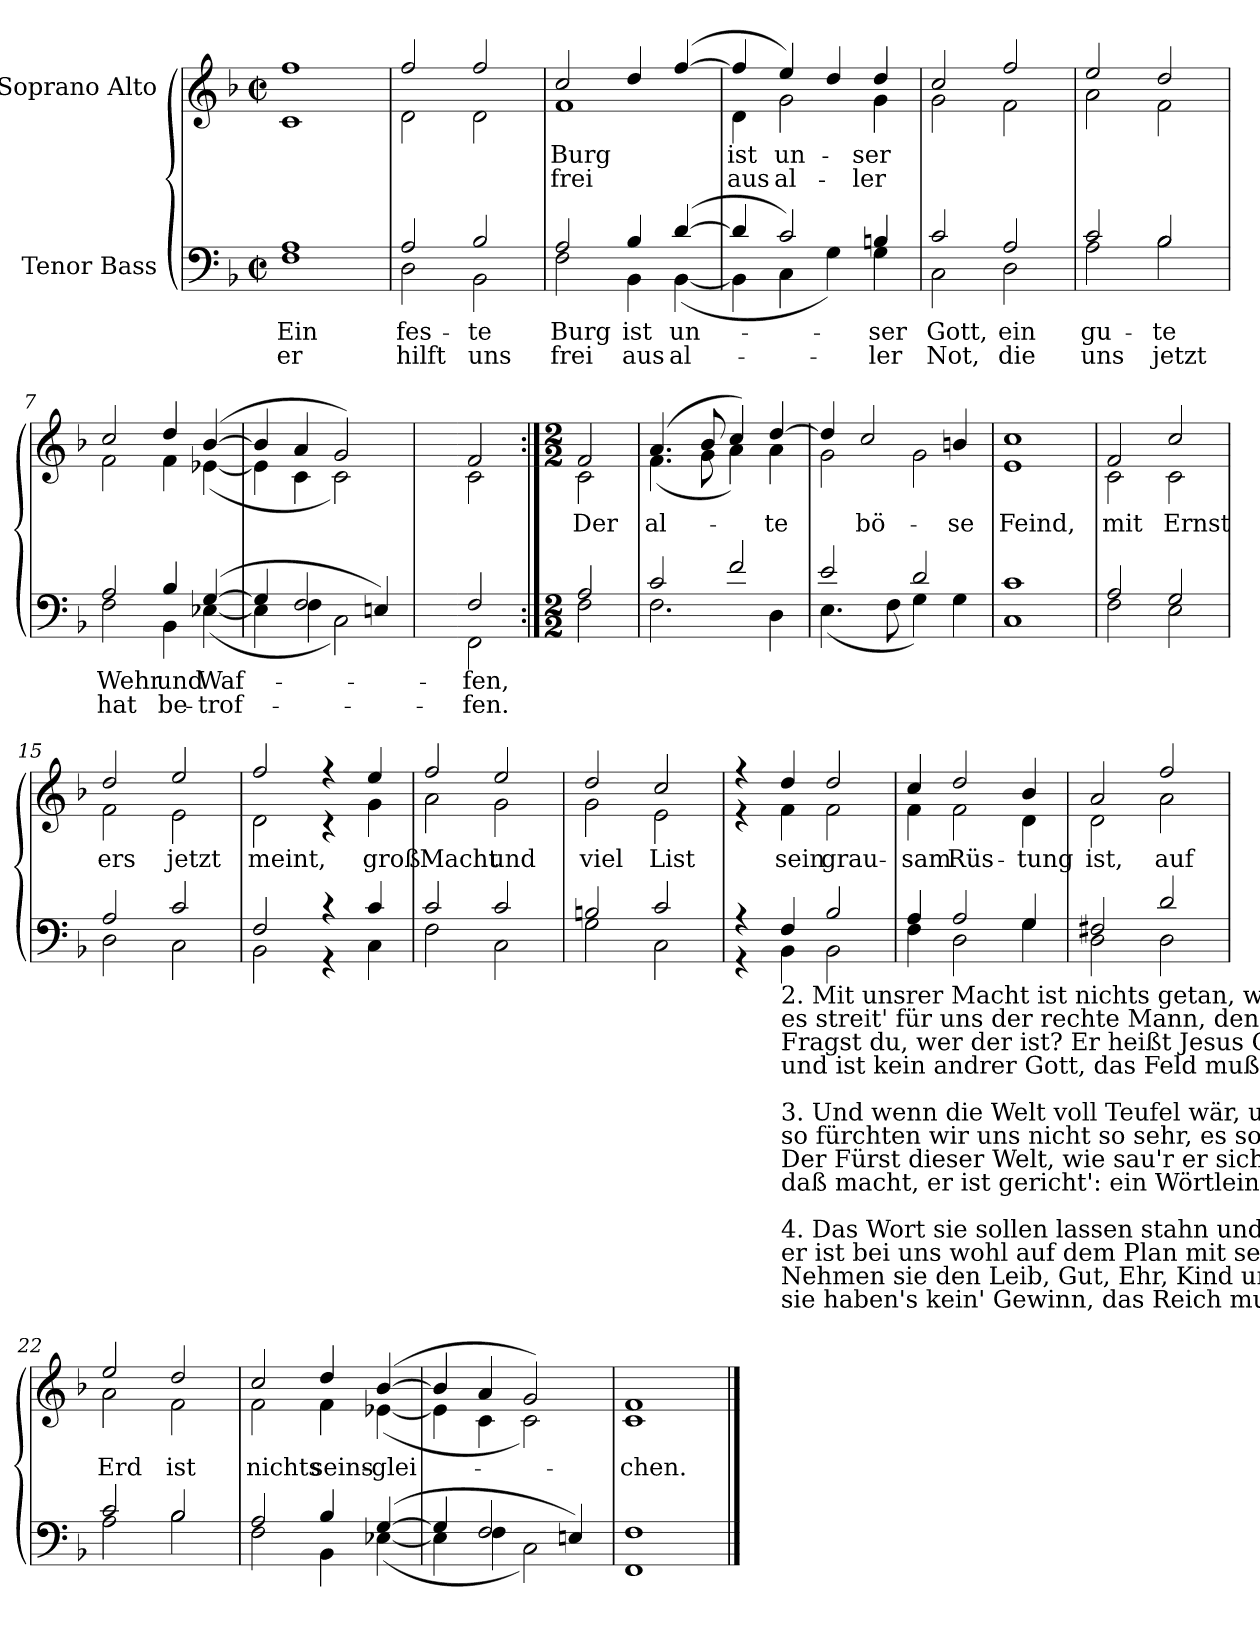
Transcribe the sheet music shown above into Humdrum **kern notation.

**kern	**text	**text	**kern	**text	**text
*part2	*part2	*part2	*part1	*part1	*part1
*staff2	*staff2	*staff2	*staff1	*staff1	*staff1
*I"Tenor Bass	*	*	*I"Soprano Alto	*	*
*clefF4	*	*	*clefG2	*	*
*k[b-]	*	*	*k[b-]	*	*
*F:	*	*	*F:	*	*
*M2/2	*	*	*M2/2	*	*
*met(c|)	*	*	*met(c|)	*	*
=1	=1	=1	=1	=1	=1
!	!	!	!LO:TX:a:cj:t=Martin Luther\n(1483-1546)	!	!
!	!	!	!LO:TX:a:cj:t=Psalm 46-1, SWV 143	!	!
!	!	!	!LO:TX:a:cj:t=Heinrich Schütz\n(1585-1672)	!	!
!	!LO:LY:a	!LO:LY:a	!	!	!
*^	*	*	*^	*	*
1A/	1F\	Ein	er	1ff/	1c\	.	.
=2	=2	=2	=2	=2	=2	=2	=2
!	!	!LO:LY:a	!LO:LY:a	!	!	!	!
2A/	2D\	fes-	-hilft	2ff/	2d\	.	.
!	!	!LO:LY:a	!LO:LY:a	!	!	!	!
2B-/	2BB-\	te	uns	2ff/	2d\	.	.
=3	=3	=3	=3	=3	=3	=3	=3
!	!	!LO:LY:a	!LO:LY:a	!	!	!LO:LY:b	!LO:LY:b
2A/	2F\	Burg	frei	2cc/	1f\	Burg	frei
!	!	!LO:LY:a	!LO:LY:a	!	!	!	!
4B-/	4BB-\	ist	aus	4dd/	.	.	.
!	!	!LO:LY:a	!LO:LY:a	!	!	!	!
(>[4d/	(<[4BB-\	un-	al-	(>[4ff/	.	.	.
=4	=4	=4	=4	=4	=4	=4	=4
!	!	!	!	!	!	!LO:LY:b	!LO:LY:b
4d/]	4BB-\]	.	.	4ff/]	4d\	ist	aus
!	!	!	!	!	!	!LO:LY:b	!LO:LY:b
2c/)	4C\	.	.	4ee/)	2g\	un-	-al-
.	4G\)	.	.	4dd/	.	.	.
!	!	!LO:LY:a	!LO:LY:a	!	!	!LO:LY:b	!LO:LY:b
4Bn/	4G\	ser	ler	4dd/	4g\	-ser	ler
=5	=5	=5	=5	=5	=5	=5	=5
!	!	!LO:LY:a	!LO:LY:a	!	!	!	!
2c/	2C\	Gott,	Not,	2cc/	2g\	.	.
!	!	!LO:LY:a	!LO:LY:a	!	!	!	!
2A/	2D\	ein	die	2ff/	2f\	.	.
=6	=6	=6	=6	=6	=6	=6	=6
!	!	!LO:LY:a	!LO:LY:a	!	!	!	!
2c/	2A\	gu-	-uns	2ee/	2a\	.	.
!	!	!LO:LY:a	!LO:LY:a	!	!	!	!
2B-/	2B-\	te	jetzt	2dd/	2f\	.	.
=7	=7	=7	=7	=7	=7	=7	=7
!	!	!LO:LY:a	!LO:LY:a	!	!	!	!
2A/	2F\	Wehr	hat	2cc/	2f\	.	.
!	!	!LO:LY:a	!LO:LY:a	!	!	!	!
4B-/	4BB-\	und	be-	4dd/	4f\	.	.
!	!	!LO:LY:a	!LO:LY:a	!	!	!	!
(>[4G/	(<[4E-X\	-Waf-	trof-	(>[4b-/	(<[4e-X\	.	.
=8	=8	=8	=8	=8	=8	=8	=8
4G/]	4E-\]	.	.	4b-/]	4e-\]	.	.
2F/	4F\	.	.	4a/	4c\	.	.
.	2C\)	.	.	2g/)	2c\)	.	.
4E/)	.	.	.	.	.	.	.
=9	=9	=9	=9	=9	=9	=9	=9
!	!	!LO:LY:a	!LO:LY:a	!	!	!	!
2F/	2FF\	fen,	fen.	2f/	2c\	.	.
!!LO:LB:g=z	!!
=10:|!	=10:|!	=10:|!	=10:|!	=10:|!	=10:|!	=10:|!	=10:|!
*M2/2	*	*	*	*M2/2	*	*	*
!	!	!	!	!	!	!LO:LY:b	!
2A/	2F\	.	.	2f/	2c\	Der	.
=11	=11	=11	=11	=11	=11	=11	=11
!	!	!	!	!	!	!LO:LY:b	!
2c/	2.F\	.	.	(>4.a/	(<4.f\	al-	.
.	.	.	.	8b-/	8g\	.	.
2f/	.	.	.	4cc/)	4a\)	.	.
!	!	!	!	!	!	!LO:LY:b	!
.	4D\	.	.	[4dd/	4a\	te	.
=12	=12	=12	=12	=12	=12	=12	=12
2e/	(<4.E\	.	.	4dd/]	2g\	.	.
!	!	!	!	!	!	!LO:LY:b	!
.	.	.	.	2cc/	.	bö-	.
.	8F\	.	.	.	.	.	.
2d/	4G\)	.	.	.	2g\	.	.
!	!	!	!	!	!	!LO:LY:b	!
.	4G\	.	.	4bn/	.	-se	.
=13	=13	=13	=13	=13	=13	=13	=13
!	!	!	!	!	!	!LO:LY:b	!
1c/	1C\	.	.	1cc/	1e\	Feind,	.
=14	=14	=14	=14	=14	=14	=14	=14
!	!	!	!	!	!	!LO:LY:b	!
2A/	2F\	.	.	2f/	2c\	mit	.
!	!	!	!	!	!	!LO:LY:b	!
2G/	2E\	.	.	2cc/	2c\	Ernst	.
=15	=15	=15	=15	=15	=15	=15	=15
!	!	!	!	!	!	!LO:LY:b	!
2A/	2D\	.	.	2dd/	2f\	ers	.
!	!	!	!	!	!	!LO:LY:b	!
2c/	2C\	.	.	2ee/	2e\	jetzt	.
=16	=16	=16	=16	=16	=16	=16	=16
!	!	!	!	!	!	!LO:LY:b	!
2F/	2BB-\	.	.	2ff/	2d\	meint,	.
4r	4r	.	.	4r	4r	.	.
!	!	!	!	!	!	!LO:LY:b	!
4c/	4C\	.	.	4ee/	4g\	groß	.
=17	=17	=17	=17	=17	=17	=17	=17
!	!	!	!	!	!	!LO:LY:b	!
2c/	2F\	.	.	2ff/	2a\	Macht	.
!	!	!	!	!	!	!LO:LY:b	!
2c/	2C\	.	.	2ee/	2g\	und	.
=18	=18	=18	=18	=18	=18	=18	=18
!	!	!	!	!	!	!LO:LY:b	!
2Bn/	2G\	.	.	2dd/	2g\	viel	.
!	!	!	!	!	!	!LO:LY:b	!
2c/	2C\	.	.	2cc/	2e\	List	.
!!LO:LB:g=z	!!
=19	=19	=19	=19	=19	=19	=19	=19
4r	4r	.	.	4r	4r	.	.
!LO:TX:b:t=2. Mit unsrer Macht ist nichts getan, wir sind gar bald verloren;\nes streit' für uns der rechte Mann, den Gott hat selbst erkoren.\nFragst du, wer der ist? Er heißt Jesus Christ, der Herr Zebaoth,\nund ist kein andrer Gott, das Feld muß er behalten.\n\n3. Und wenn die Welt voll Teufel wär, und wollt uns gar verschlingen,\nso fürchten wir uns nicht so sehr, es soll uns doch gelingen.\nDer Fürst dieser Welt, wie sau'r er sich stellt, tut er uns doch nicht;\ndaß macht, er ist gericht'&colon; ein Wörtlein kann ihn fällen.\n\n4. Das Wort sie sollen lassen stahn und kein' Dank dazu haben;\ner ist bei uns wohl auf dem Plan mit seinem Geist und Gaben.\nNehmen sie den Leib, Gut, Ehr, Kind und Weib&colon; laß fahren dahin,\nsie haben's kein' Gewinn, das Reich muß uns doch bleiben.	!	!	!	!	!	!	!
!	!	!	!	!	!	!LO:LY:b	!
4F/	4BB-\	.	.	4dd/	4f\	sein	.
!	!	!	!	!	!	!LO:LY:b	!
2B-/	2BB-\	.	.	2dd/	2f\	grau-	.
=20	=20	=20	=20	=20	=20	=20	=20
!	!	!	!	!	!	!LO:LY:b	!
4A/	4F\	.	.	4cc/	4f\	-sam	.
!	!	!	!	!	!	!LO:LY:b	!
2A/	2D\	.	.	2dd/	2f\	Rüs-	.
!	!	!	!	!	!	!LO:LY:b	!
4G/	4G\	.	.	4b-/	4d\	-tung	.
=21	=21	=21	=21	=21	=21	=21	=21
!	!	!	!	!	!	!LO:LY:b	!
2F#X/	2D\	.	.	2a/	2d\	ist,	.
!	!	!	!	!	!	!LO:LY:b	!
2d/	2D\	.	.	2ff/	2a\	auf	.
=22	=22	=22	=22	=22	=22	=22	=22
!	!	!	!	!	!	!LO:LY:b	!
2c/	2A\	.	.	2ee/	2a\	Erd	.
!	!	!	!	!	!	!LO:LY:b	!
2B-/	2B-\	.	.	2dd/	2f\	ist	.
=23	=23	=23	=23	=23	=23	=23	=23
!	!	!	!	!	!	!LO:LY:b	!
2A/	2F\	.	.	2cc/	2f\	nichts	.
!	!	!	!	!	!	!LO:LY:b	!
4B-/	4BB-\	.	.	4dd/	4f\	seins-	.
!	!	!	!	!	!	!LO:LY:b	!
(>[4G/	(<[4E-X\	.	.	(>[4b-/	(<[4e-X\	-glei-	.
=24	=24	=24	=24	=24	=24	=24	=24
4G/]	4E-\]	.	.	4b-/]	4e-\]	.	.
2F/	4F\	.	.	4a/	4c\	.	.
.	2C\)	.	.	2g/)	2c\)	.	.
4E/)	.	.	.	.	.	.	.
=25	=25	=25	=25	=25	=25	=25	=25
!	!	!	!	!	!	!LO:LY:b	!
1F/	1FF\	.	.	1f/	1c\	chen.	.
*v	*v	*	*	*	*	*	*
*	*	*	*v	*v	*	*
==	==	==	==	==	==
*-	*-	*-	*-	*-	*-
